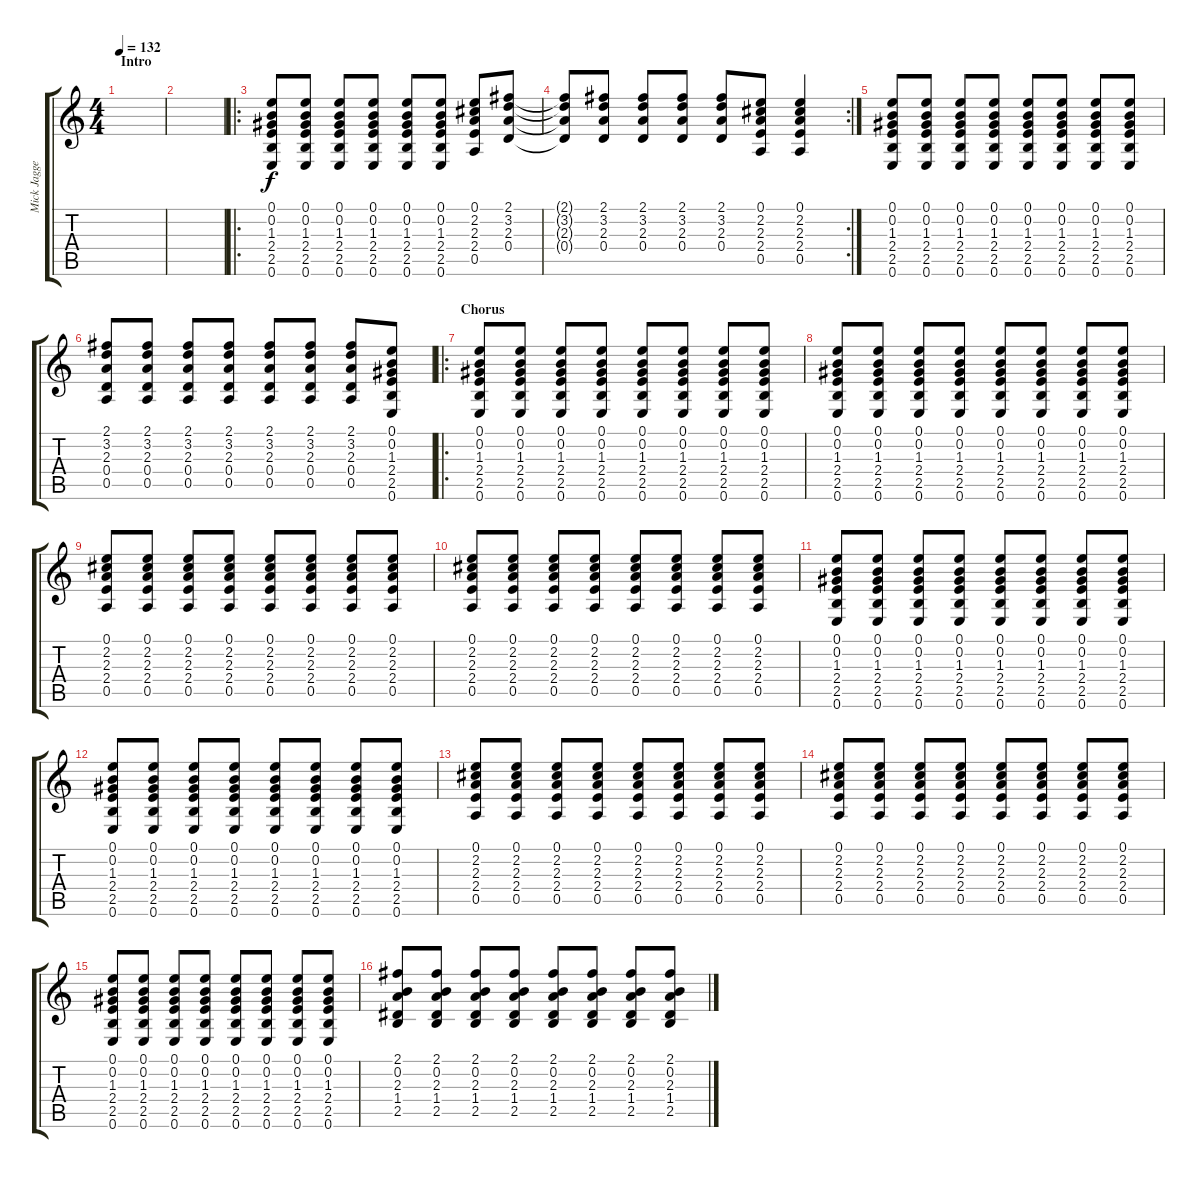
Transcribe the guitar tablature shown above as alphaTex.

\track ("Mick Jagger" "Mick Jagge") {instrument acousticguitarsteel}
\staff {score tabs}
\tuning (E4 B3 G3 D3 A2 E2) {hide}
\ts (4 4)
\section ("" "Intro")
\tempo 132
\clef g2
\ks c
|
|
\ro
(0.1 0.2 1.3 2.4 2.5 0.6).8 (0.1 0.2 1.3 2.4 2.5 0.6).8 (0.1 0.2 1.3 2.4 2.5 0.6).8 (0.1 0.2 1.3 2.4 2.5 0.6).8 (0.1 0.2 1.3 2.4 2.5 0.6).8 (0.1 0.2 1.3 2.4 2.5 0.6).8 (0.1 2.2 2.3 2.4 0.5).8 (2.1 3.2 2.3 0.4).8 |
\rc 2
(2.1{t} 3.2{t} 2.3{t} 0.4{t}).8 (2.1 3.2 2.3 0.4).8 (2.1 3.2 2.3 0.4).8 (2.1 3.2 2.3 0.4).8 (2.1 3.2 2.3 0.4).8 (0.1 2.2 2.3 2.4 0.5).8 (0.1 2.2 2.3 2.4 0.5).4 |
(0.1 0.2 1.3 2.4 2.5 0.6).8 (0.1 0.2 1.3 2.4 2.5 0.6).8 (0.1 0.2 1.3 2.4 2.5 0.6).8 (0.1 0.2 1.3 2.4 2.5 0.6).8 (0.1 0.2 1.3 2.4 2.5 0.6).8 (0.1 0.2 1.3 2.4 2.5 0.6).8 (0.1 0.2 1.3 2.4 2.5 0.6).8 (0.1 0.2 1.3 2.4 2.5 0.6).8 |
(2.1 3.2 2.3 0.4 0.5).8 (2.1 3.2 2.3 0.4 0.5).8 (2.1 3.2 2.3 0.4 0.5).8 (2.1 3.2 2.3 0.4 0.5).8 (2.1 3.2 2.3 0.4 0.5).8 (2.1 3.2 2.3 0.4 0.5).8 (2.1 3.2 2.3 0.4 0.5).8 (0.1 0.2 1.3 2.4 2.5 0.6).8 |
\ro
\section ("" "Chorus")
(0.1 0.2 1.3 2.4 2.5 0.6).8 (0.1 0.2 1.3 2.4 2.5 0.6).8 (0.1 0.2 1.3 2.4 2.5 0.6).8 (0.1 0.2 1.3 2.4 2.5 0.6).8 (0.1 0.2 1.3 2.4 2.5 0.6).8 (0.1 0.2 1.3 2.4 2.5 0.6).8 (0.1 0.2 1.3 2.4 2.5 0.6).8 (0.1 0.2 1.3 2.4 2.5 0.6).8 |
(0.1 0.2 1.3 2.4 2.5 0.6).8 (0.1 0.2 1.3 2.4 2.5 0.6).8 (0.1 0.2 1.3 2.4 2.5 0.6).8 (0.1 0.2 1.3 2.4 2.5 0.6).8 (0.1 0.2 1.3 2.4 2.5 0.6).8 (0.1 0.2 1.3 2.4 2.5 0.6).8 (0.1 0.2 1.3 2.4 2.5 0.6).8 (0.1 0.2 1.3 2.4 2.5 0.6).8 |
(0.1 2.2 2.3 2.4 0.5).8 (0.1 2.2 2.3 2.4 0.5).8 (0.1 2.2 2.3 2.4 0.5).8 (0.1 2.2 2.3 2.4 0.5).8 (0.1 2.2 2.3 2.4 0.5).8 (0.1 2.2 2.3 2.4 0.5).8 (0.1 2.2 2.3 2.4 0.5).8 (0.1 2.2 2.3 2.4 0.5).8 |
(0.1 2.2 2.3 2.4 0.5).8 (0.1 2.2 2.3 2.4 0.5).8 (0.1 2.2 2.3 2.4 0.5).8 (0.1 2.2 2.3 2.4 0.5).8 (0.1 2.2 2.3 2.4 0.5).8 (0.1 2.2 2.3 2.4 0.5).8 (0.1 2.2 2.3 2.4 0.5).8 (0.1 2.2 2.3 2.4 0.5).8 |
(0.1 0.2 1.3 2.4 2.5 0.6).8 (0.1 0.2 1.3 2.4 2.5 0.6).8 (0.1 0.2 1.3 2.4 2.5 0.6).8 (0.1 0.2 1.3 2.4 2.5 0.6).8 (0.1 0.2 1.3 2.4 2.5 0.6).8 (0.1 0.2 1.3 2.4 2.5 0.6).8 (0.1 0.2 1.3 2.4 2.5 0.6).8 (0.1 0.2 1.3 2.4 2.5 0.6).8 |
(0.1 0.2 1.3 2.4 2.5 0.6).8 (0.1 0.2 1.3 2.4 2.5 0.6).8 (0.1 0.2 1.3 2.4 2.5 0.6).8 (0.1 0.2 1.3 2.4 2.5 0.6).8 (0.1 0.2 1.3 2.4 2.5 0.6).8 (0.1 0.2 1.3 2.4 2.5 0.6).8 (0.1 0.2 1.3 2.4 2.5 0.6).8 (0.1 0.2 1.3 2.4 2.5 0.6).8 |
(0.1 2.2 2.3 2.4 0.5).8 (0.1 2.2 2.3 2.4 0.5).8 (0.1 2.2 2.3 2.4 0.5).8 (0.1 2.2 2.3 2.4 0.5).8 (0.1 2.2 2.3 2.4 0.5).8 (0.1 2.2 2.3 2.4 0.5).8 (0.1 2.2 2.3 2.4 0.5).8 (0.1 2.2 2.3 2.4 0.5).8 |
(0.1 2.2 2.3 2.4 0.5).8 (0.1 2.2 2.3 2.4 0.5).8 (0.1 2.2 2.3 2.4 0.5).8 (0.1 2.2 2.3 2.4 0.5).8 (0.1 2.2 2.3 2.4 0.5).8 (0.1 2.2 2.3 2.4 0.5).8 (0.1 2.2 2.3 2.4 0.5).8 (0.1 2.2 2.3 2.4 0.5).8 |
(0.1 0.2 1.3 2.4 2.5 0.6).8 (0.1 0.2 1.3 2.4 2.5 0.6).8 (0.1 0.2 1.3 2.4 2.5 0.6).8 (0.1 0.2 1.3 2.4 2.5 0.6).8 (0.1 0.2 1.3 2.4 2.5 0.6).8 (0.1 0.2 1.3 2.4 2.5 0.6).8 (0.1 0.2 1.3 2.4 2.5 0.6).8 (0.1 0.2 1.3 2.4 2.5 0.6).8 |
(2.1 0.2 2.3 1.4 2.5).8 (2.1 0.2 2.3 1.4 2.5).8 (2.1 0.2 2.3 1.4 2.5).8 (2.1 0.2 2.3 1.4 2.5).8 (2.1 0.2 2.3 1.4 2.5).8 (2.1 0.2 2.3 1.4 2.5).8 (2.1 0.2 2.3 1.4 2.5).8 (2.1 0.2 2.3 1.4 2.5).8
